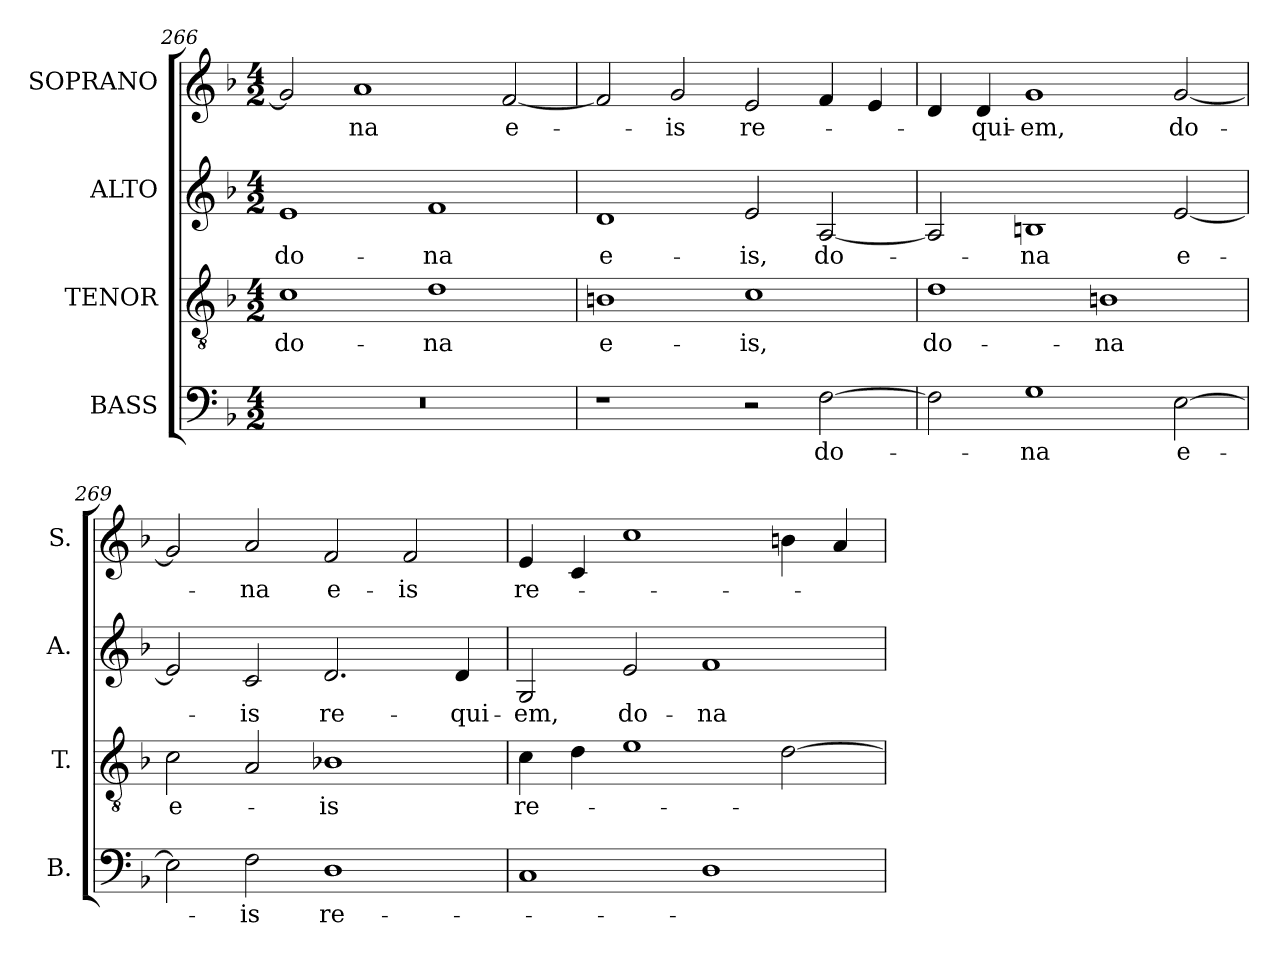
**kern	**text	**kern	**text	**kern	**text	**kern	**text
*part4	*part4	*part3	*part3	*part2	*part2	*part1	*part1
*staff4	*staff4	*staff3	*staff3	*staff2	*staff2	*staff1	*staff1
*I"BASS	*	*I"TENOR	*	*I"ALTO	*	*I"SOPRANO	*
*I'B.	*	*I'T.	*	*I'A.	*	*I'S.	*
*clefF4	*	*clefGv2	*	*clefG2	*	*clefG2	*
*	*	*ITrd7c12	*	*	*	*	*
*k[b-]	*	*k[b-]	*	*k[b-]	*	*k[b-]	*
*F:	*	*F:	*	*F:	*	*F:	*
*M4/2	*	*M4/2	*	*M4/2	*	*M4/2	*
=266	=266	=266	=266	=266	=266	=266	=266
!LO:N:vis=1	!	!	!	!	!	!	!
!	!	!	!LO:LY:b:color=#000000	!	!	!	!
!	!	!	!	!	!LO:LY:b:color=#000000	!	!
0r	.	1Ci	do-	1ei	do-	2gi/]	.
!	!	!	!	!	!	!	!LO:LY:b:color=#000000
.	.	.	.	.	.	1ai	-na
!	!	!	!LO:LY:b:color=#000000	!	!	!	!
!	!	!	!	!	!LO:LY:b:color=#000000	!	!
.	.	1Di	-na	1fi	-na	.	.
!	!	!	!	!	!	!	!LO:LY:b:color=#000000
.	.	.	.	.	.	[2fi/	e-
=267	=267	=267	=267	=267	=267	=267	=267
!	!	!	!LO:LY:b:color=#000000	!	!	!	!
!	!	!	!	!	!LO:LY:b:color=#000000	!	!
1r	.	1BBni	e-	1di	e-	2fi/]	.
!	!	!	!	!	!	!	!LO:LY:b:color=#000000
.	.	.	.	.	.	2gi/	-is
!	!	!	!LO:LY:b:color=#000000	!	!	!	!
!	!	!	!	!	!LO:LY:b:color=#000000	!	!
!	!	!	!	!	!	!	!LO:LY:b:color=#000000
2r	.	1Ci	-is,	2ei/	-is,	2ei/	re-
!	!LO:LY:b:color=#000000	!	!	!	!	!	!
!	!	!	!	!	!LO:LY:b:color=#000000	!	!
[2Fi\	do-	.	.	[2Ai/	do-	4fi/	.
.	.	.	.	.	.	4ei/	.
=268	=268	=268	=268	=268	=268	=268	=268
!	!	!	!LO:LY:b:color=#000000	!	!	!	!
2Fi\]	.	1Di	do-	2Ai/]	.	4di/	.
!	!	!	!	!	!	!	!LO:LY:b:color=#000000
.	.	.	.	.	.	4di/	-qui-
!	!LO:LY:b:color=#000000	!	!	!	!	!	!
!	!	!	!	!	!LO:LY:b:color=#000000	!	!
!	!	!	!	!	!	!	!LO:LY:b:color=#000000
1Gi	-na	.	.	1Bni	-na	1gi	-em,
!	!	!	!LO:LY:b:color=#000000	!	!	!	!
.	.	1BBni	-na	.	.	.	.
!	!LO:LY:b:color=#000000	!	!	!	!	!	!
!	!	!	!	!	!LO:LY:b:color=#000000	!	!
!	!	!	!	!	!	!	!LO:LY:b:color=#000000
[2Ei\	e-	.	.	[2ei/	e-	[2gi/	do-
=269	=269	=269	=269	=269	=269	=269	=269
!	!	!	!LO:LY:b:color=#000000	!	!	!	!
2Ei\]	.	2Ci\	e-	2ei/]	.	2gi/]	.
!	!LO:LY:b:color=#000000	!	!	!	!	!	!
!	!	!	!	!	!LO:LY:b:color=#000000	!	!
!	!	!	!	!	!	!	!LO:LY:b:color=#000000
2Fi\	-is	2AAi/	.	2ci/	-is	2ai/	-na
!	!LO:LY:b:color=#000000	!	!	!	!	!	!
!	!	!	!LO:LY:b:color=#000000	!	!	!	!
!	!	!	!	!	!LO:LY:b:color=#000000	!	!
!	!	!	!	!	!	!	!LO:LY:b:color=#000000
1Di	re-	1BB-Xi	-is	2.di/	re-	2fi/	e-
!	!	!	!	!	!	!	!LO:LY:b:color=#000000
.	.	.	.	.	.	2fi/	-is
!	!	!	!	!	!LO:LY:b:color=#000000	!	!
.	.	.	.	4di/	-qui-	.	.
=270	=270	=270	=270	=270	=270	=270	=270
!	!	!	!LO:LY:b:color=#000000	!	!	!	!
!	!	!	!	!	!LO:LY:b:color=#000000	!	!
!	!	!	!	!	!	!	!LO:LY:b:color=#000000
1Ci	.	4Ci\	re-	2Gi/	-em,	4ei/	re-
.	.	4Di\	.	.	.	4ci/	.
!	!	!	!	!	!LO:LY:b:color=#000000	!	!
.	.	1Ei	.	2ei/	do-	1cci	.
!	!	!	!	!	!LO:LY:b:color=#000000	!	!
1Di	.	.	.	1fi	-na	.	.
.	.	[2Di\	.	.	.	4bni\	.
.	.	.	.	.	.	4ai/	.
=	=	=	=	=	=	=	=
*-	*-	*-	*-	*-	*-	*-	*-
